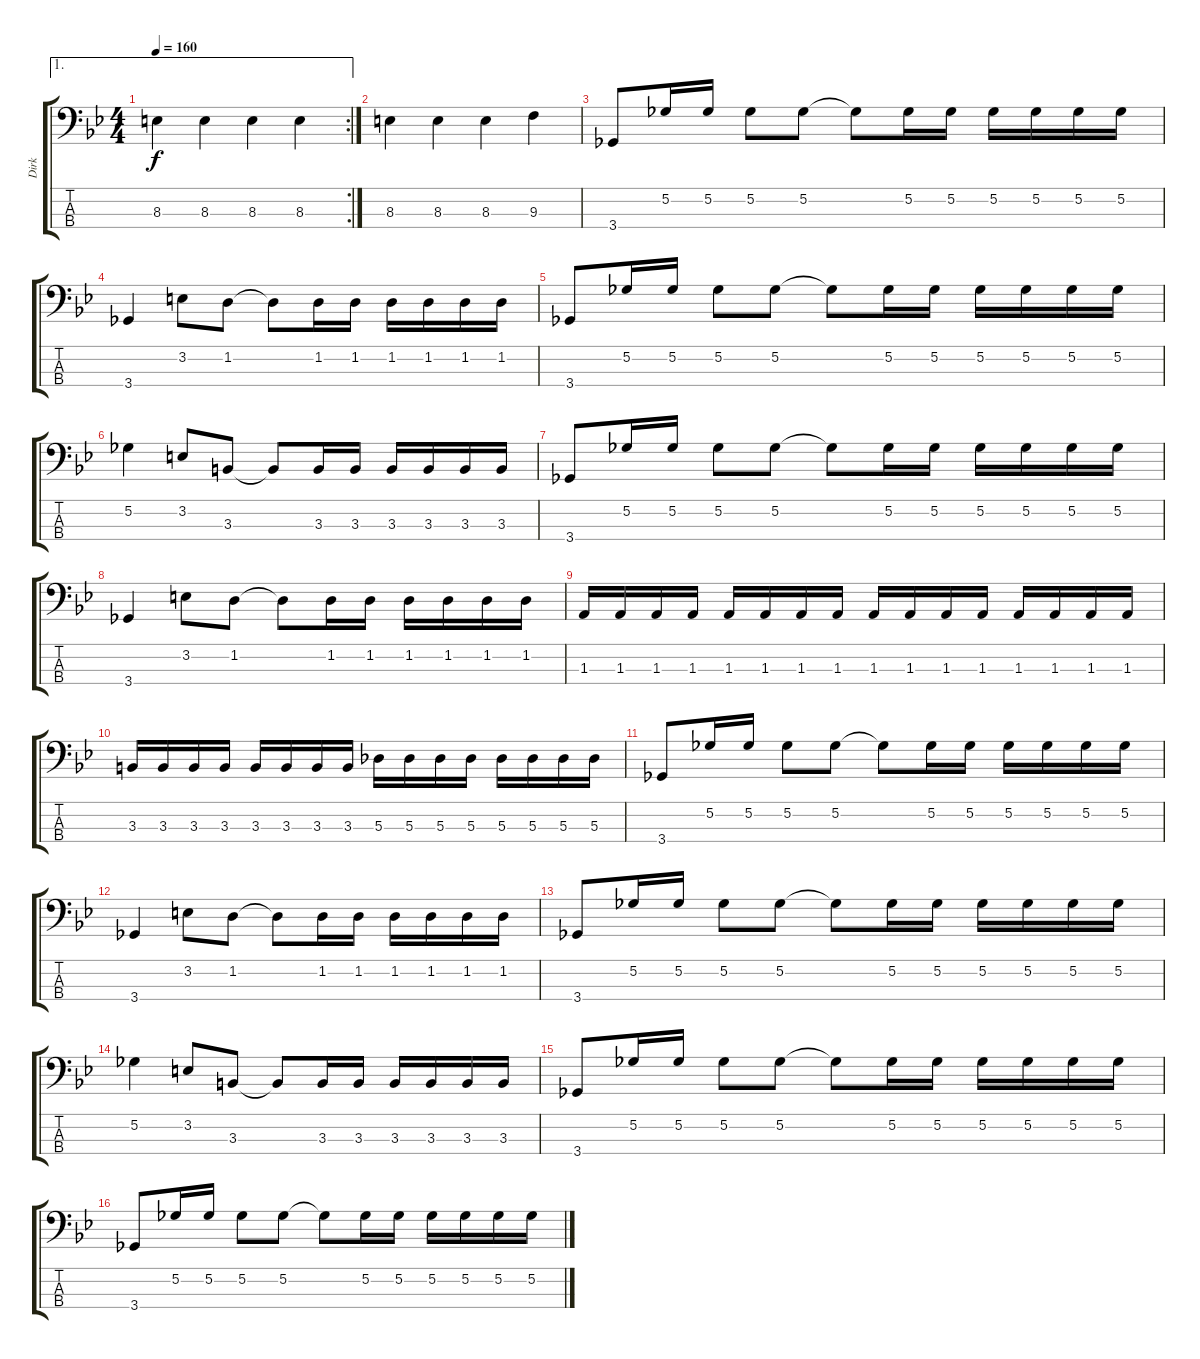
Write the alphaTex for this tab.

\track ("Dirk" "Dirk") {instrument electricbassfinger}
\staff {score tabs}
\tuning (Gb2 Db2 Ab1 Eb1) {hide}
\ae 1
\rc 2
\ts (4 4)
\tempo 160
\clef f4
\ks bb
8.3.4{dy f} 8.3.4 8.3.4 8.3.4 |
8.3.4 8.3.4 8.3.4 9.3.4 |
3.4.8 5.2.16 5.2.16 5.2.8 5.2.8 5.2{t}.8 5.2.16 5.2.16 5.2.16 5.2.16 5.2.16 5.2.16 |
3.4.4 3.2.8 1.2.8 1.2{t}.8 1.2.16 1.2.16 1.2.16 1.2.16 1.2.16 1.2.16 |
3.4.8 5.2.16 5.2.16 5.2.8 5.2.8 5.2{t}.8 5.2.16 5.2.16 5.2.16 5.2.16 5.2.16 5.2.16 |
5.2.4 3.2.8 3.3.8 3.3{t}.8 3.3.16 3.3.16 3.3.16 3.3.16 3.3.16 3.3.16 |
3.4.8 5.2.16 5.2.16 5.2.8 5.2.8 5.2{t}.8 5.2.16 5.2.16 5.2.16 5.2.16 5.2.16 5.2.16 |
3.4.4 3.2.8 1.2.8 1.2{t}.8 1.2.16 1.2.16 1.2.16 1.2.16 1.2.16 1.2.16 |
1.3.16 1.3.16 1.3.16 1.3.16 1.3.16 1.3.16 1.3.16 1.3.16 1.3.16 1.3.16 1.3.16 1.3.16 1.3.16 1.3.16 1.3.16 1.3.16 |
3.3.16 3.3.16 3.3.16 3.3.16 3.3.16 3.3.16 3.3.16 3.3.16 5.3.16 5.3.16 5.3.16 5.3.16 5.3.16 5.3.16 5.3.16 5.3.16 |
3.4.8 5.2.16 5.2.16 5.2.8 5.2.8 5.2{t}.8 5.2.16 5.2.16 5.2.16 5.2.16 5.2.16 5.2.16 |
3.4.4 3.2.8 1.2.8 1.2{t}.8 1.2.16 1.2.16 1.2.16 1.2.16 1.2.16 1.2.16 |
3.4.8 5.2.16 5.2.16 5.2.8 5.2.8 5.2{t}.8 5.2.16 5.2.16 5.2.16 5.2.16 5.2.16 5.2.16 |
5.2.4 3.2.8 3.3.8 3.3{t}.8 3.3.16 3.3.16 3.3.16 3.3.16 3.3.16 3.3.16 |
3.4.8 5.2.16 5.2.16 5.2.8 5.2.8 5.2{t}.8 5.2.16 5.2.16 5.2.16 5.2.16 5.2.16 5.2.16 |
3.4.8 5.2.16 5.2.16 5.2.8 5.2.8 5.2{t}.8 5.2.16 5.2.16 5.2.16 5.2.16 5.2.16 5.2.16
